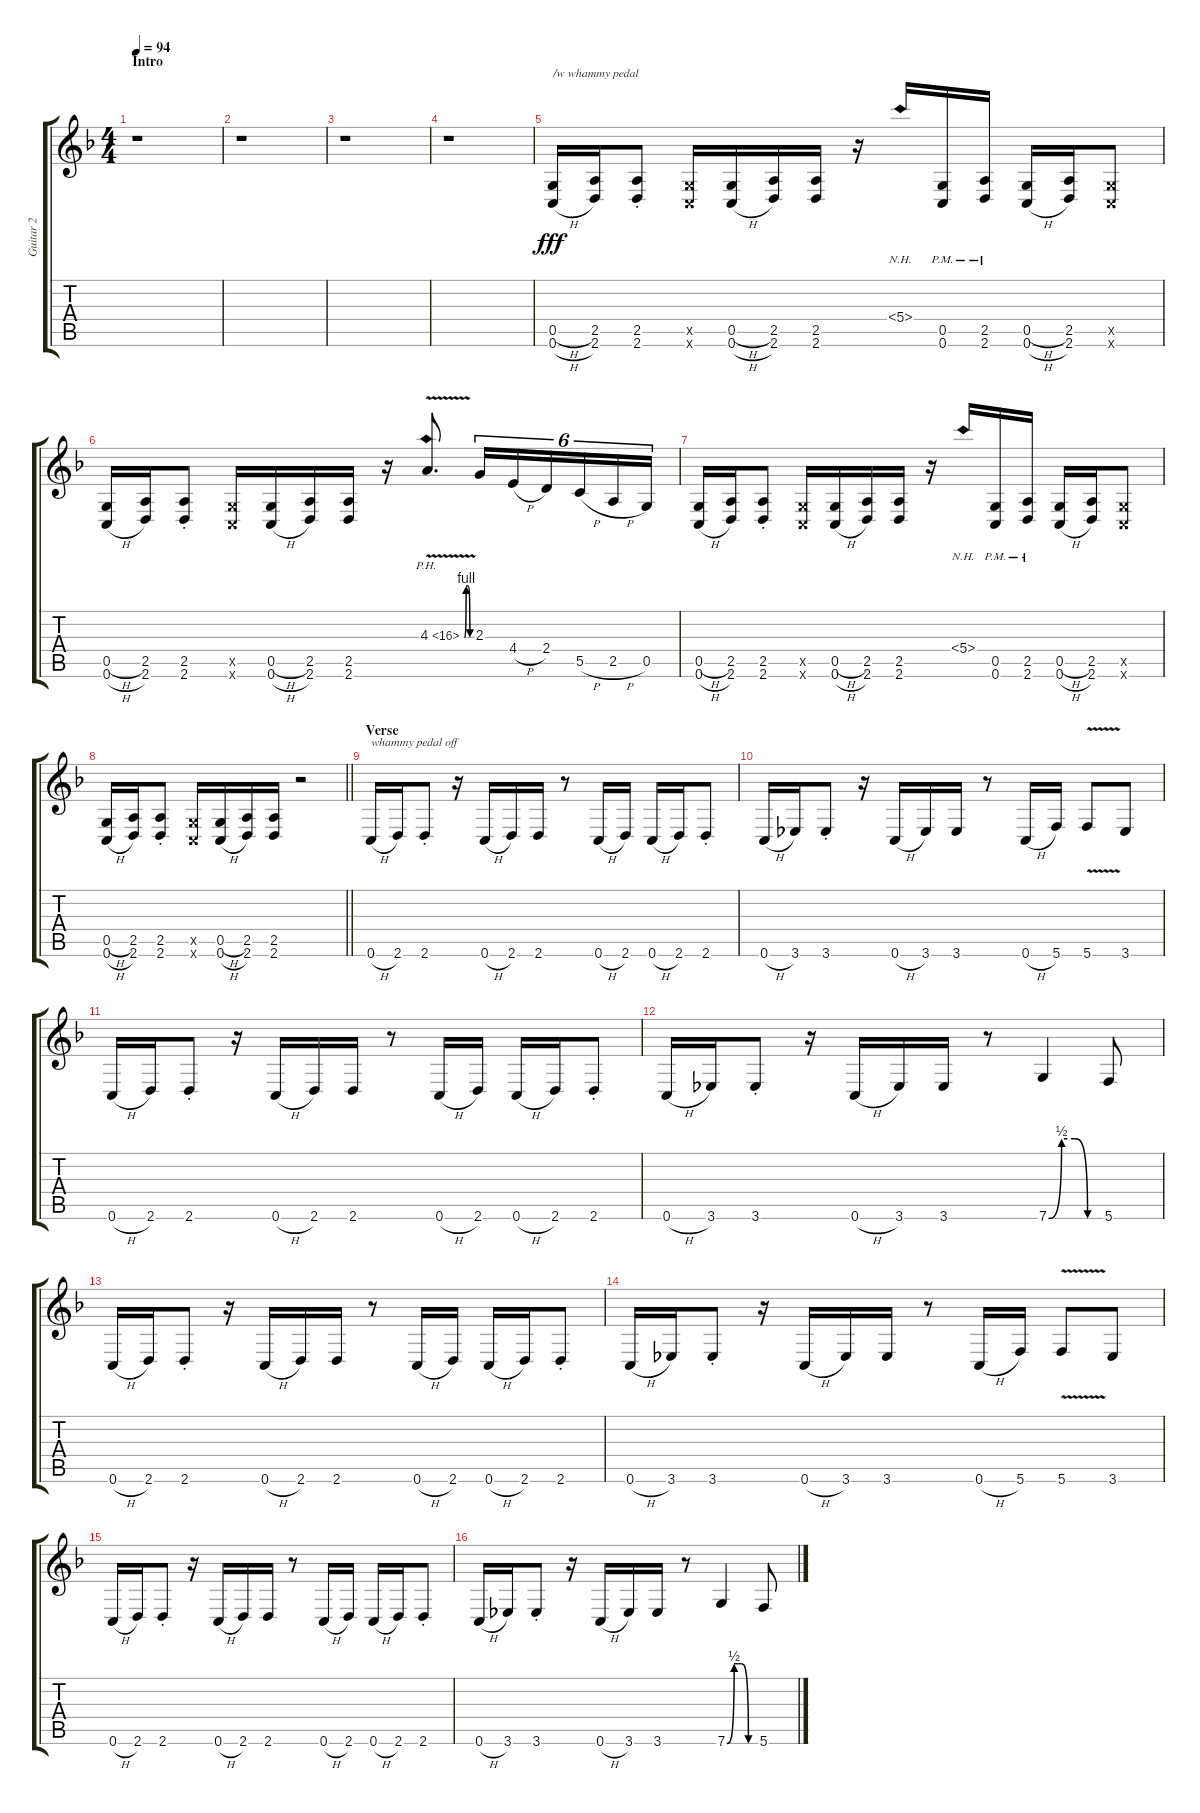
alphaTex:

\track ("Guitar 2" "Guitar 2") {instrument distortionguitar}
\staff {score tabs}
\tuning (D4 A3 F3 C3 G2 C2) {hide}
\ts (4 4)
\section ("" "Intro")
\tempo 94
\clef g2
\ks f
r.1{dy fff instrument distortionguitar} |
r.1 |
r.1 |
r.1 |
(0.5{h} 0.6{h}).16{txt "/w whammy pedal"} (2.5 2.6).16 (2.5{st} 2.6{st}).8 (0.5{x} 0.6{x}).16 (0.5{h} 0.6{h}).16{volume 0} (2.5 2.6).16 (2.5 2.6).16{volume 13} r.16 5.4{nh}.16{volume 0} (0.5{pm} 0.6{pm}).16{volume 13} (2.5{pm} 2.6{pm}).16 (0.5{h} 0.6{h}).16 (2.5 2.6).16 (0.5{x} 0.6{x}).8 |
(0.5{h} 0.6{h}).16 (2.5 2.6).16 (2.5{st} 2.6{st}).8 (0.5{x} 0.6{x}).16 (0.5{h} 0.6{h}).16{volume 0} (2.5 2.6).16 (2.5 2.6).16{volume 13} r.16 4.3{be (custom 0 0 15 4 30 4 45 0 60 0) ph 12 v}.8{d} 2.3.16{tu (6 4)} 4.4{h}.16{tu (6 4)} 2.4.16{tu (6 4)} 5.5{h}.16{tu (6 4)} 2.5{h}.16{tu (6 4)} 0.5.16{tu (6 4)} |
(0.5{h} 0.6{h}).16 (2.5 2.6).16 (2.5{st} 2.6{st}).8 (0.5{x} 0.6{x}).16 (0.5{h} 0.6{h}).16{volume 0} (2.5 2.6).16 (2.5 2.6).16{volume 13} r.16 5.4{nh}.16{volume 0} (0.5{pm} 0.6{pm}).16{volume 13} (2.5{pm} 2.6{pm}).16 (0.5{h} 0.6{h}).16 (2.5 2.6).16 (0.5{x} 0.6{x}).8 |
\barLineRight lightlight
(0.5{h} 0.6{h}).16 (2.5 2.6).16 (2.5{st} 2.6{st}).8 (0.5{x} 0.6{x}).16 (0.5{h} 0.6{h}).16{volume 0} (2.5 2.6).16 (2.5 2.6).16{volume 13} r.2 |
\section ("" "Verse")
0.6{h}.16{txt "whammy pedal off"} 2.6.16 2.6{st}.8 r.16 0.6{h}.16 2.6.16 2.6.16 r.8 0.6{h}.16 2.6.16 0.6{h}.16 2.6.16 2.6{st}.8 |
0.6{h}.16 3.6.16 3.6{st}.8 r.16 0.6{h}.16 3.6.16 3.6.16 r.8 0.6{h}.16 5.6.16 5.6{v}.8 3.6.8 |
0.6{h}.16 2.6.16 2.6{st}.8 r.16 0.6{h}.16 2.6.16 2.6.16 r.8 0.6{h}.16 2.6.16 0.6{h}.16 2.6.16 2.6{st}.8 |
0.6{h}.16 3.6.16 3.6{st}.8 r.16 0.6{h}.16 3.6.16 3.6.16 r.8 7.6{be (custom 0 0 15 2 30 2 45 0 60 0)}.4 5.6.8 |
0.6{h}.16 2.6.16 2.6{st}.8 r.16 0.6{h}.16 2.6.16 2.6.16 r.8 0.6{h}.16 2.6.16 0.6{h}.16 2.6.16 2.6{st}.8 |
0.6{h}.16 3.6.16 3.6{st}.8 r.16 0.6{h}.16 3.6.16 3.6.16 r.8 0.6{h}.16 5.6.16 5.6{v}.8 3.6.8 |
0.6{h}.16 2.6.16 2.6{st}.8 r.16 0.6{h}.16 2.6.16 2.6.16 r.8 0.6{h}.16 2.6.16 0.6{h}.16 2.6.16 2.6{st}.8 |
0.6{h}.16 3.6.16 3.6{st}.8 r.16 0.6{h}.16 3.6.16 3.6.16 r.8 7.6{be (custom 0 0 15 2 30 2 45 0 60 0)}.4 5.6.8
